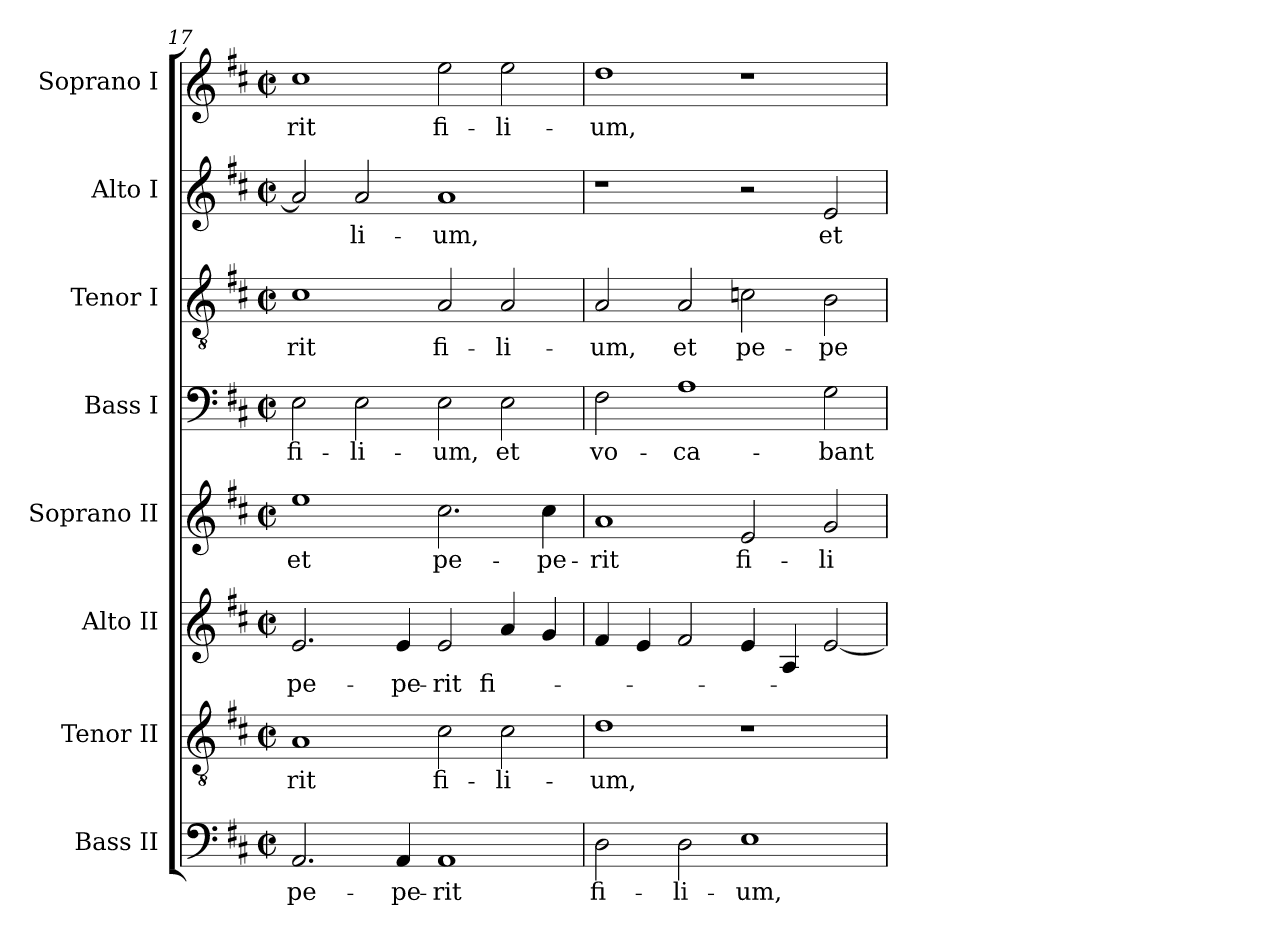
**kern	**text	**kern	**text	**kern	**text	**kern	**text	**kern	**text	**kern	**text	**kern	**text	**kern	**text
*part8	*part8	*part7	*part7	*part6	*part6	*part5	*part5	*part4	*part4	*part3	*part3	*part2	*part2	*part1	*part1
*staff8	*staff8	*staff7	*staff7	*staff6	*staff6	*staff5	*staff5	*staff4	*staff4	*staff3	*staff3	*staff2	*staff2	*staff1	*staff1
*I"Bass II	*	*I"Tenor II	*	*I"Alto II	*	*I"Soprano II	*	*I"Bass I	*	*I"Tenor I	*	*I"Alto I	*	*I"Soprano I	*
*I'B. II	*	*	*	*	*	*	*	*	*	*	*	*	*	*	*
*clefF4	*	*clefGv2	*	*clefG2	*	*clefG2	*	*clefF4	*	*clefGv2	*	*clefG2	*	*clefG2	*
*	*	*	*	*	*	*	*	*ITrd7c12	*	*	*	*ITrd7c12	*	*	*
*k[f#c#]	*	*k[f#c#]	*	*k[f#c#]	*	*k[f#c#]	*	*k[f#c#]	*	*k[f#c#]	*	*k[f#c#]	*	*k[f#c#]	*
*D:	*	*D:	*	*D:	*	*D:	*	*D:	*	*D:	*	*D:	*	*D:	*
*M2/2	*	*M2/2	*	*M2/2	*	*M2/2	*	*M2/2	*	*M2/2	*	*M2/2	*	*M2/2	*
*met(c|)	*	*met(c|)	*	*met(c|)	*	*met(c|)	*	*met(c|)	*	*met(c|)	*	*met(c|)	*	*met(c|)	*
=17	=17	=17	=17	=17	=17	=17	=17	=17	=17	=17	=17	=17	=17	=17	=17
!	!LO:LY:b:color=#000000	!	!	!	!	!	!	!	!	!	!	!	!	!	!
!	!	!	!LO:LY:b:color=#000000	!	!	!	!	!	!	!	!	!	!	!	!
!	!	!	!	!	!LO:LY:b:color=#000000	!	!	!	!	!	!	!	!	!	!
!	!	!	!	!	!	!	!LO:LY:b:color=#000000	!	!	!	!	!	!	!	!
!	!	!	!	!	!	!	!	!	!LO:LY:b:color=#000000	!	!	!	!	!	!
!	!	!	!	!	!	!	!	!	!	!	!LO:LY:b:color=#000000	!	!	!	!
!	!	!	!	!	!	!	!	!	!	!	!	!	!	!	!LO:LY:b:color=#000000
2.AAi/	pe-	1Ai	-rit	2.ei/	pe-	1eei	et	2EEi\	fi-	1c#i	-rit	2Ai/]	.	1cc#i	-rit
!	!	!	!	!	!	!	!	!	!LO:LY:b:color=#000000	!	!	!	!	!	!
!	!	!	!	!	!	!	!	!	!	!	!	!	!LO:LY:b:color=#000000	!	!
.	.	.	.	.	.	.	.	2EEi\	-li-	.	.	2Ai/	-li-	.	.
!	!LO:LY:b:color=#000000	!	!	!	!	!	!	!	!	!	!	!	!	!	!
!	!	!	!	!	!LO:LY:b:color=#000000	!	!	!	!	!	!	!	!	!	!
4AAi/	-pe-	.	.	4ei/	-pe-	.	.	.	.	.	.	.	.	.	.
!	!LO:LY:b:color=#000000	!	!	!	!	!	!	!	!	!	!	!	!	!	!
!	!	!	!LO:LY:b:color=#000000	!	!	!	!	!	!	!	!	!	!	!	!
!	!	!	!	!	!LO:LY:b:color=#000000	!	!	!	!	!	!	!	!	!	!
!	!	!	!	!	!	!	!LO:LY:b:color=#000000	!	!	!	!	!	!	!	!
!	!	!	!	!	!	!	!	!	!LO:LY:b:color=#000000	!	!	!	!	!	!
!	!	!	!	!	!	!	!	!	!	!	!LO:LY:b:color=#000000	!	!	!	!
!	!	!	!	!	!	!	!	!	!	!	!	!	!LO:LY:b:color=#000000	!	!
!	!	!	!	!	!	!	!	!	!	!	!	!	!	!	!LO:LY:b:color=#000000
1AAi	-rit	2c#i\	fi-	2ei/	-rit	2.cc#i\	pe-	2EEi\	-um,	2Ai/	fi-	1Ai	-um,	2eei\	fi-
!	!	!	!LO:LY:b:color=#000000	!	!	!	!	!	!	!	!	!	!	!	!
!	!	!	!	!	!LO:LY:b:color=#000000	!	!	!	!	!	!	!	!	!	!
!	!	!	!	!	!	!	!	!	!LO:LY:b:color=#000000	!	!	!	!	!	!
!	!	!	!	!	!	!	!	!	!	!	!LO:LY:b:color=#000000	!	!	!	!
!	!	!	!	!	!	!	!	!	!	!	!	!	!	!	!LO:LY:b:color=#000000
.	.	2c#i\	-li-	4ai/	fi-	.	.	2EEi\	et	2Ai/	-li-	.	.	2eei\	-li-
!	!	!	!	!	!	!	!LO:LY:b:color=#000000	!	!	!	!	!	!	!	!
.	.	.	.	4gi/	.	4cc#i\	-pe-	.	.	.	.	.	.	.	.
=18	=18	=18	=18	=18	=18	=18	=18	=18	=18	=18	=18	=18	=18	=18	=18
!	!LO:LY:b:color=#000000	!	!	!	!	!	!	!	!	!	!	!	!	!	!
!	!	!	!LO:LY:b:color=#000000	!	!	!	!	!	!	!	!	!	!	!	!
!	!	!	!	!	!	!	!LO:LY:b:color=#000000	!	!	!	!	!	!	!	!
!	!	!	!	!	!	!	!	!	!LO:LY:b:color=#000000	!	!	!	!	!	!
!	!	!	!	!	!	!	!	!	!	!	!LO:LY:b:color=#000000	!	!	!	!
!	!	!	!	!	!	!	!	!	!	!	!	!	!	!	!LO:LY:b:color=#000000
2Di\	fi-	1di	-um,	4f#i/	.	1ai	-rit	2FF#i\	vo-	2Ai/	-um,	1r	.	1ddi	-um,
.	.	.	.	4ei/	.	.	.	.	.	.	.	.	.	.	.
!	!LO:LY:b:color=#000000	!	!	!	!	!	!	!	!	!	!	!	!	!	!
!	!	!	!	!	!	!	!	!	!LO:LY:b:color=#000000	!	!	!	!	!	!
!	!	!	!	!	!	!	!	!	!	!	!LO:LY:b:color=#000000	!	!	!	!
2Di\	-li-	.	.	2f#i/	.	.	.	1AAi	-ca-	2Ai/	et	.	.	.	.
!	!LO:LY:b:color=#000000	!	!	!	!	!	!	!	!	!	!	!	!	!	!
!	!	!	!	!	!	!	!LO:LY:b:color=#000000	!	!	!	!	!	!	!	!
!	!	!	!	!	!	!	!	!	!	!	!LO:LY:b:color=#000000	!	!	!	!
1Ei	-um,	1r	.	4ei/	.	2ei/	fi-	.	.	2cni\	pe-	2r	.	1r	.
.	.	.	.	4Ai/	.	.	.	.	.	.	.	.	.	.	.
!	!	!	!	!	!	!	!LO:LY:b:color=#000000	!	!	!	!	!	!	!	!
!	!	!	!	!	!	!	!	!	!LO:LY:b:color=#000000	!	!	!	!	!	!
!	!	!	!	!	!	!	!	!	!	!	!LO:LY:b:color=#000000	!	!	!	!
!	!	!	!	!	!	!	!	!	!	!	!	!	!LO:LY:b:color=#000000	!	!
.	.	.	.	[<2ei/	.	2gi/	-li-	2GGi\	-bant	2Bi\	-pe-	2Ei/	et	.	.
=	=	=	=	=	=	=	=	=	=	=	=	=	=	=	=
*-	*-	*-	*-	*-	*-	*-	*-	*-	*-	*-	*-	*-	*-	*-	*-
